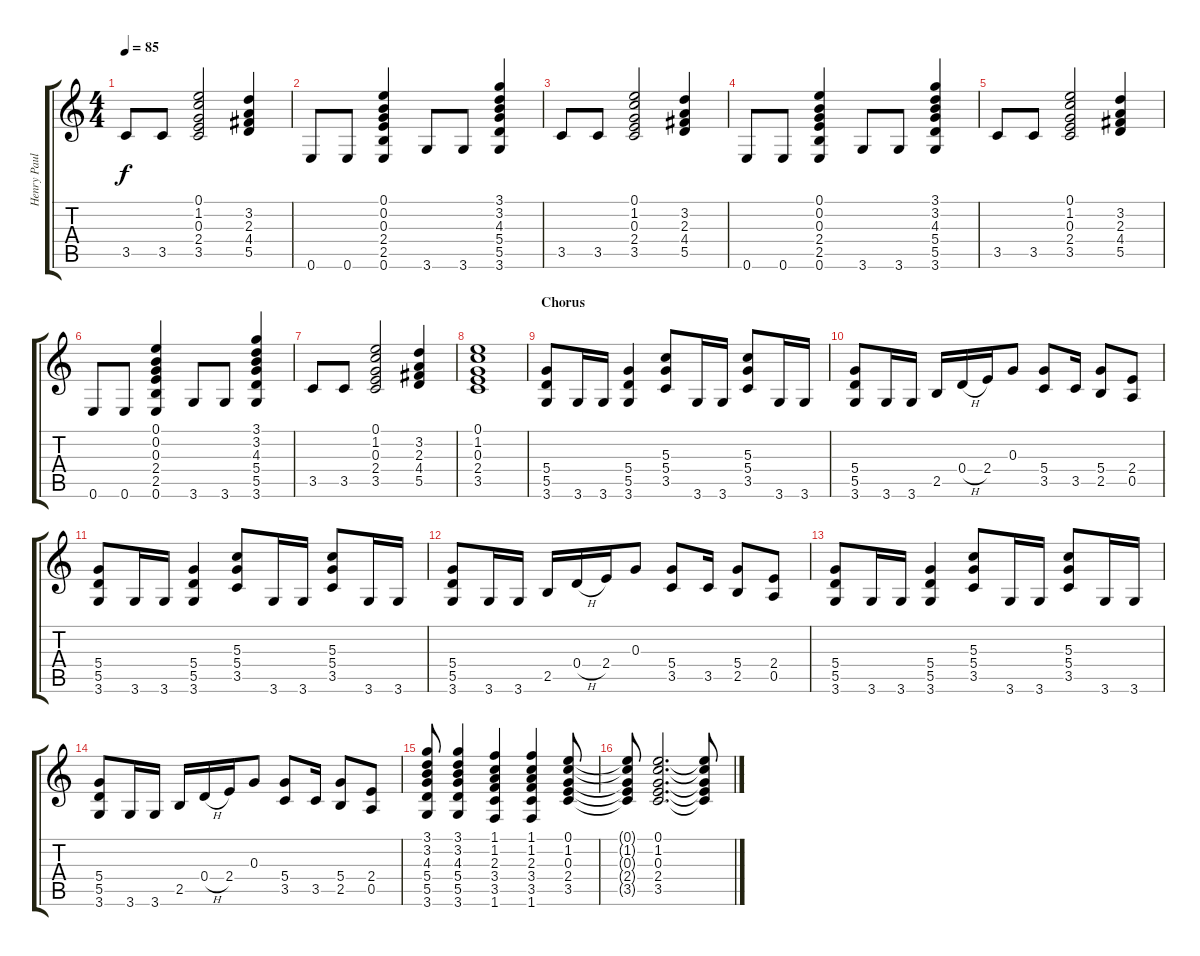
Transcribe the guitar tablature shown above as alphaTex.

\track ("Henry Paul Acoustic Rhythm" "Henry Paul") {instrument acousticguitarsteel}
\staff {score tabs}
\tuning (E4 B3 G3 D3 A2 E2) {hide}
\ts (4 4)
\tempo 85
\clef g2
\ks c
3.5.8{dy f} 3.5.8 (0.1 1.2 0.3 2.4 3.5).2 (3.2 2.3 4.4 5.5).4 |
0.6.8 0.6.8 (0.1 0.2 0.3 2.4 2.5 0.6).4 3.6.8 3.6.8 (3.1 3.2 4.3 5.4 5.5 3.6).4 |
3.5.8 3.5.8 (0.1 1.2 0.3 2.4 3.5).2 (3.2 2.3 4.4 5.5).4 |
0.6.8 0.6.8 (0.1 0.2 0.3 2.4 2.5 0.6).4 3.6.8 3.6.8 (3.1 3.2 4.3 5.4 5.5 3.6).4 |
3.5.8 3.5.8 (0.1 1.2 0.3 2.4 3.5).2 (3.2 2.3 4.4 5.5).4 |
0.6.8 0.6.8 (0.1 0.2 0.3 2.4 2.5 0.6).4 3.6.8 3.6.8 (3.1 3.2 4.3 5.4 5.5 3.6).4 |
3.5.8 3.5.8 (0.1 1.2 0.3 2.4 3.5).2 (3.2 2.3 4.4 5.5).4 |
(0.1 1.2 0.3 2.4 3.5).1 |
\section ("" "Chorus")
(5.4 5.5 3.6).8 3.6.16 3.6.16 (5.4 5.5 3.6).4 (5.3 5.4 3.5).8 3.6.16 3.6.16 (5.3 5.4 3.5).8 3.6.16 3.6.16 |
(5.4 5.5 3.6).8 3.6.16 3.6.16 2.5.16 0.4{h}.16 2.4.16 0.3.8 (5.4 3.5).8 3.5.16 (5.4 2.5).8 (2.4 0.5).8 |
(5.4 5.5 3.6).8 3.6.16 3.6.16 (5.4 5.5 3.6).4 (5.3 5.4 3.5).8 3.6.16 3.6.16 (5.3 5.4 3.5).8 3.6.16 3.6.16 |
(5.4 5.5 3.6).8 3.6.16 3.6.16 2.5.16 0.4{h}.16 2.4.16 0.3.8 (5.4 3.5).8 3.5.16 (5.4 2.5).8 (2.4 0.5).8 |
(5.4 5.5 3.6).8 3.6.16 3.6.16 (5.4 5.5 3.6).4 (5.3 5.4 3.5).8 3.6.16 3.6.16 (5.3 5.4 3.5).8 3.6.16 3.6.16 |
(5.4 5.5 3.6).8 3.6.16 3.6.16 2.5.16 0.4{h}.16 2.4.16 0.3.8 (5.4 3.5).8 3.5.16 (5.4 2.5).8 (2.4 0.5).8 |
(3.1 3.2 4.3 5.4 5.5 3.6).8 (3.1 3.2 4.3 5.4 5.5 3.6).4 (1.1 1.2 2.3 3.4 3.5 1.6).4 (1.1 1.2 2.3 3.4 3.5 1.6).4 (0.1 1.2 0.3 2.4 3.5).8 |
(0.1{t} 1.2{t} 0.3{t} 2.4{t} 3.5{t}).8 (0.1 1.2 0.3 2.4 3.5).2{d} (0.1{t} 1.2{t} 0.3{t} 2.4{t} 3.5{t}).8
